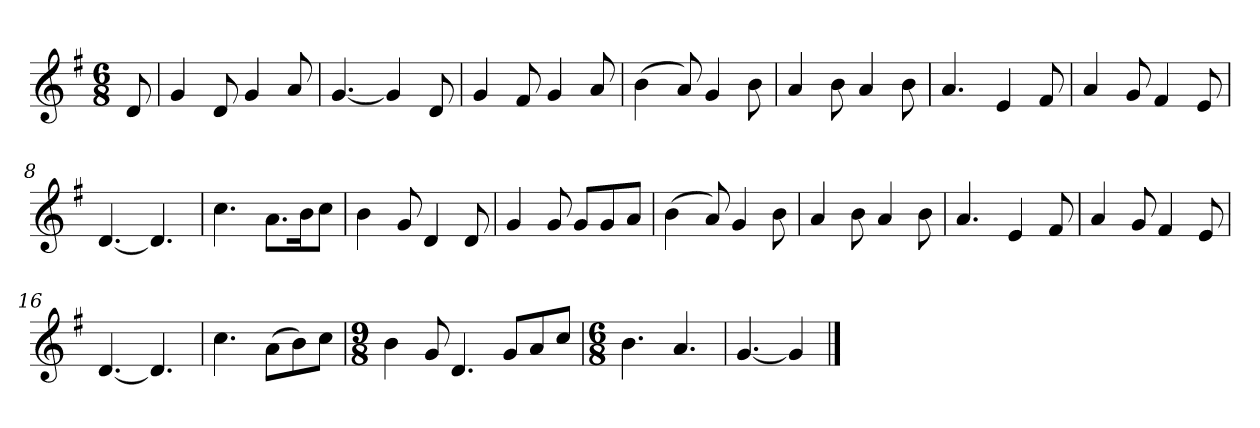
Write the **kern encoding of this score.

**kern
*part1
*staff1
*k[f#]
*M6/8
*MM120
=
8d
=1
4g
8d
4g
8a
=2
[4.g
4g]
8d
=3
4g
8f#
4g
8a
=4
(4b
8a)
4g
8b
=5
4a
8b
4a
8b
=6
4.a
4e
8f#
=7
4a
8g
4f#
8e
=8
[4.d
4.d]
=9
4.cc
8.aL
16bK
8ccJ
=10
4b
8g
4d
8d
=11
4g
8g
8gL
8g
8aJ
=12
(4b
8a)
4g
8b
=13
4a
8b
4a
8b
=14
4.a
4e
8f#
=15
4a
8g
4f#
8e
=16
[4.d
4.d]
=17
4.cc
(8aL
8b)
8ccJ
=18
*M9/8
4b
8g
4.d
8gL
8a
8ccJ
=19
*M6/8
4.b
4.a
=20
[4.g
4g]
==
*-
